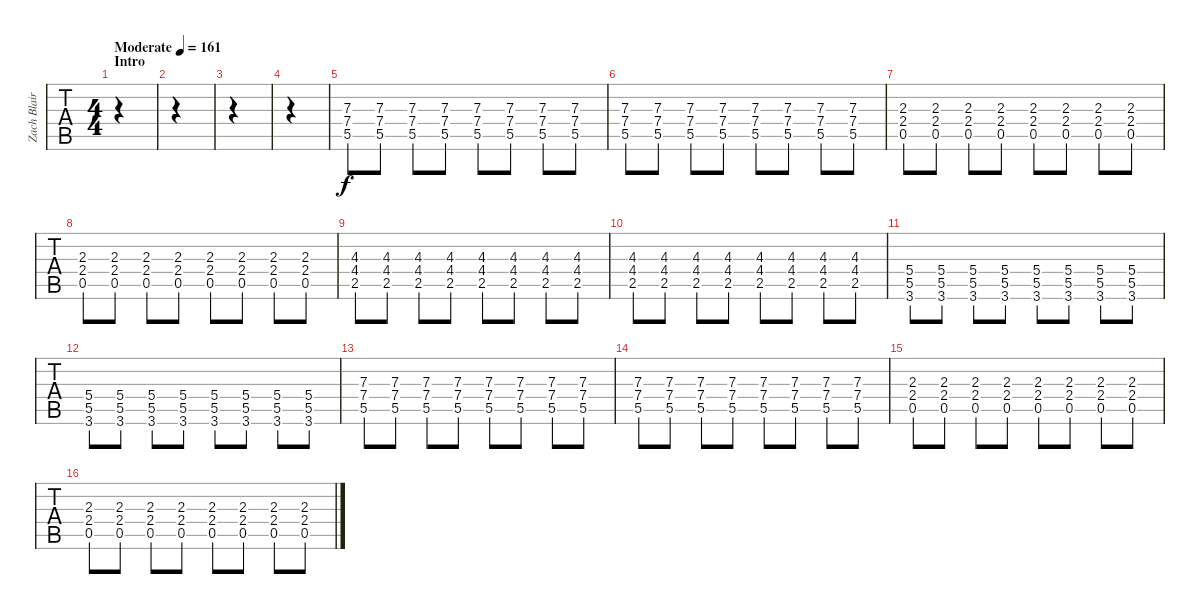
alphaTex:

\track ("Zach Blair - Guitar Two" "Zach Blair") {instrument distortionguitar}
\staff {tabs}
\tuning (Eb4 Bb3 Gb3 Db3 Ab2 Eb2) {hide}
\ts (4 4)
\section ("" "Intro")
\tempo (161 "Moderate")
\clef g2
\ks db
|
|
|
|
(7.3 7.4 5.5).8 (7.3 7.4 5.5).8 (7.3 7.4 5.5).8 (7.3 7.4 5.5).8 (7.3 7.4 5.5).8 (7.3 7.4 5.5).8 (7.3 7.4 5.5).8 (7.3 7.4 5.5).8 |
(7.3 7.4 5.5).8 (7.3 7.4 5.5).8 (7.3 7.4 5.5).8 (7.3 7.4 5.5).8 (7.3 7.4 5.5).8 (7.3 7.4 5.5).8 (7.3 7.4 5.5).8 (7.3 7.4 5.5).8 |
(2.3 2.4 0.5).8 (2.3 2.4 0.5).8 (2.3 2.4 0.5).8 (2.3 2.4 0.5).8 (2.3 2.4 0.5).8 (2.3 2.4 0.5).8 (2.3 2.4 0.5).8 (2.3 2.4 0.5).8 |
(2.3 2.4 0.5).8 (2.3 2.4 0.5).8 (2.3 2.4 0.5).8 (2.3 2.4 0.5).8 (2.3 2.4 0.5).8 (2.3 2.4 0.5).8 (2.3 2.4 0.5).8 (2.3 2.4 0.5).8 |
(4.3 4.4 2.5).8 (4.3 4.4 2.5).8 (4.3 4.4 2.5).8 (4.3 4.4 2.5).8 (4.3 4.4 2.5).8 (4.3 4.4 2.5).8 (4.3 4.4 2.5).8 (4.3 4.4 2.5).8 |
(4.3 4.4 2.5).8 (4.3 4.4 2.5).8 (4.3 4.4 2.5).8 (4.3 4.4 2.5).8 (4.3 4.4 2.5).8 (4.3 4.4 2.5).8 (4.3 4.4 2.5).8 (4.3 4.4 2.5).8 |
(5.4 5.5 3.6).8 (5.4 5.5 3.6).8 (5.4 5.5 3.6).8 (5.4 5.5 3.6).8 (5.4 5.5 3.6).8 (5.4 5.5 3.6).8 (5.4 5.5 3.6).8 (5.4 5.5 3.6).8 |
(5.4 5.5 3.6).8 (5.4 5.5 3.6).8 (5.4 5.5 3.6).8 (5.4 5.5 3.6).8 (5.4 5.5 3.6).8 (5.4 5.5 3.6).8 (5.4 5.5 3.6).8 (5.4 5.5 3.6).8 |
(7.3 7.4 5.5).8 (7.3 7.4 5.5).8 (7.3 7.4 5.5).8 (7.3 7.4 5.5).8 (7.3 7.4 5.5).8 (7.3 7.4 5.5).8 (7.3 7.4 5.5).8 (7.3 7.4 5.5).8 |
(7.3 7.4 5.5).8 (7.3 7.4 5.5).8 (7.3 7.4 5.5).8 (7.3 7.4 5.5).8 (7.3 7.4 5.5).8 (7.3 7.4 5.5).8 (7.3 7.4 5.5).8 (7.3 7.4 5.5).8 |
(2.3 2.4 0.5).8 (2.3 2.4 0.5).8 (2.3 2.4 0.5).8 (2.3 2.4 0.5).8 (2.3 2.4 0.5).8 (2.3 2.4 0.5).8 (2.3 2.4 0.5).8 (2.3 2.4 0.5).8 |
(2.3 2.4 0.5).8 (2.3 2.4 0.5).8 (2.3 2.4 0.5).8 (2.3 2.4 0.5).8 (2.3 2.4 0.5).8 (2.3 2.4 0.5).8 (2.3 2.4 0.5).8 (2.3 2.4 0.5).8
